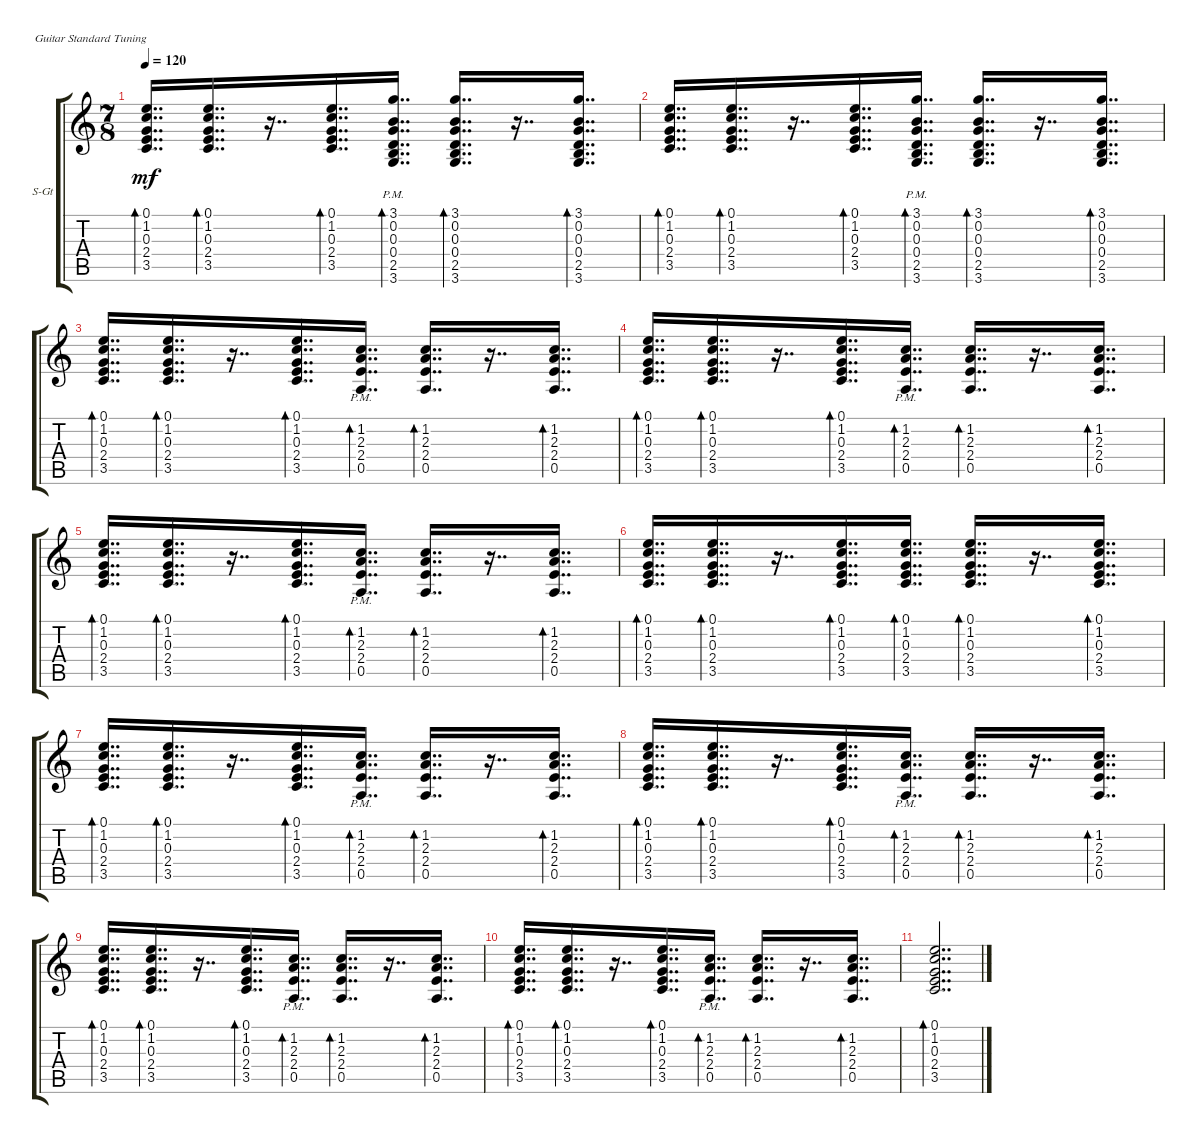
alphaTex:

\defaultSystemsLayout 4
\bracketExtendMode groupsimilarinstruments
\firstSystemTrackNameOrientation horizontal
\otherSystemsTrackNameOrientation horizontal
\track ("Steel Guitar" "S-Gt") {instrument acousticguitarsteel}
\staff {score tabs}
\tuning (E4 B3 G3 D3 A2 E2)
\ts (7 8)
\tempo 120
\clef g2
\ks c
(3.5 2.4 0.3 1.2 0.1).16{dd bd 56 dy mf} (3.5 2.4 0.3 1.2 0.1).16{dd bd 56} r.16{dd} (3.5 2.4 0.3 1.2 0.1).16{dd bd 56} (2.5 0.4 0.3{pm} 0.2 3.1 3.6).16{dd bd 56} (2.5 0.4 0.3 0.2 3.1 3.6).16{dd bd 56} r.16{dd} (2.5 0.4 0.3 3.1 3.6 0.2).16{dd bd 56} |
(3.5 2.4 0.3 1.2 0.1).16{dd bd 56} (3.5 2.4 0.3 1.2 0.1).16{dd bd 56} r.16{dd} (3.5 2.4 0.3 1.2 0.1).16{dd bd 56} (2.5 0.4 0.3{pm} 0.2 3.1 3.6).16{dd bd 56} (2.5 0.4 0.3 0.2 3.1 3.6).16{dd bd 56} r.16{dd} (2.5 0.4 0.3 3.1 3.6 0.2).16{dd bd 56} |
(3.5 2.4 0.3 1.2 0.1).16{dd bd 56} (3.5 2.4 0.3 1.2 0.1).16{dd bd 56} r.16{dd} (3.5 2.4 0.3 1.2 0.1).16{dd bd 56} (0.5 2.4 2.3{pm} 1.2).16{dd bd 56} (0.5 2.4 2.3 1.2).16{dd bd 56} r.16{dd} (0.5 2.4 2.3 1.2).16{dd bd 56} |
(3.5 2.4 0.3 1.2 0.1).16{dd bd 56} (3.5 2.4 0.3 1.2 0.1).16{dd bd 56} r.16{dd} (3.5 2.4 0.3 1.2 0.1).16{dd bd 56} (0.5 2.4 2.3{pm} 1.2).16{dd bd 56} (0.5 2.4 2.3 1.2).16{dd bd 56} r.16{dd} (0.5 2.4 2.3 1.2).16{dd bd 56} |
(3.5 2.4 0.3 1.2 0.1).16{dd bd 56} (3.5 2.4 0.3 1.2 0.1).16{dd bd 56} r.16{dd} (3.5 2.4 0.3 1.2 0.1).16{dd bd 56} (0.5 2.4 2.3{pm} 1.2).16{dd bd 56} (0.5 2.4 2.3 1.2).16{dd bd 56} r.16{dd} (0.5 2.4 2.3 1.2).16{dd bd 56} |
(3.5 2.4 0.3 1.2 0.1).16{dd bd 56} (3.5 2.4 0.3 1.2 0.1).16{dd bd 56} r.16{dd} (3.5 2.4 0.3 1.2 0.1).16{dd bd 56} (3.5 2.4 0.3 1.2 0.1).16{dd bd 56} (3.5 2.4 0.3 1.2 0.1).16{dd bd 56} r.16{dd} (3.5 2.4 0.3 1.2 0.1).16{dd bd 56} |
(3.5 2.4 0.3 1.2 0.1).16{dd bd 56} (3.5 2.4 0.3 1.2 0.1).16{dd bd 56} r.16{dd} (3.5 2.4 0.3 1.2 0.1).16{dd bd 56} (0.5 2.4 2.3{pm} 1.2).16{dd bd 56} (0.5 2.4 2.3 1.2).16{dd bd 56} r.16{dd} (0.5 2.4 2.3 1.2).16{dd bd 56} |
(3.5 2.4 0.3 1.2 0.1).16{dd bd 56} (3.5 2.4 0.3 1.2 0.1).16{dd bd 56} r.16{dd} (3.5 2.4 0.3 1.2 0.1).16{dd bd 56} (0.5 2.4 2.3{pm} 1.2).16{dd bd 56} (0.5 2.4 2.3 1.2).16{dd bd 56} r.16{dd} (0.5 2.4 2.3 1.2).16{dd bd 56} |
(3.5 2.4 0.3 1.2 0.1).16{dd bd 56} (3.5 2.4 0.3 1.2 0.1).16{dd bd 56} r.16{dd} (3.5 2.4 0.3 1.2 0.1).16{dd bd 56} (0.5 2.4 2.3{pm} 1.2).16{dd bd 56} (0.5 2.4 2.3 1.2).16{dd bd 56} r.16{dd} (0.5 2.4 2.3 1.2).16{dd bd 56} |
(3.5 2.4 0.3 1.2 0.1).16{dd bd 56} (3.5 2.4 0.3 1.2 0.1).16{dd bd 56} r.16{dd} (3.5 2.4 0.3 1.2 0.1).16{dd bd 56} (0.5 2.4 2.3{pm} 1.2).16{dd bd 56} (0.5 2.4 2.3 1.2).16{dd bd 56} r.16{dd} (0.5 2.4 2.3 1.2).16{dd bd 56} |
(3.5 2.4 0.3 1.2 0.1).2{dd bd 56}
